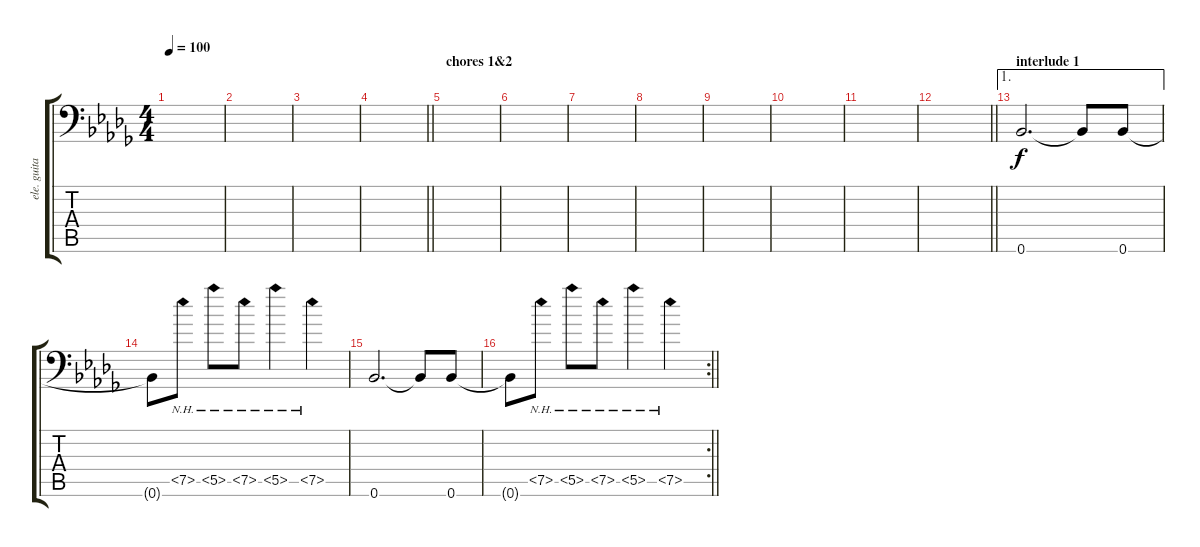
\track ("ele. guitar" "ele. guita") {instrument electricguitarclean}
\staff {score tabs}
\tuning (Db4 Db4 Ab3 Db3 Ab2 Bb1) {hide}
\ts (4 4)
\tempo 100
\clef f4
\ks db
|
|
|
\barLineRight lightlight
|
\section ("" "chores 1&2 ")
|
|
|
|
|
|
|
\barLineRight lightlight
|
\ae 1
\section ("" "interlude 1")
0.6.2{d} 0.6{t}.8 0.6.8 |
0.6{t}.8 7.5{nh}.8 5.5{nh}.8 7.5{nh}.8 5.5{nh}.4 7.5{nh}.4 |
0.6.2{d} 0.6{t}.8 0.6.8 |
\rc 2
\barLineRight lightlight
0.6{t}.8 7.5{nh}.8 5.5{nh}.8 7.5{nh}.8 5.5{nh}.4 7.5{nh}.4
